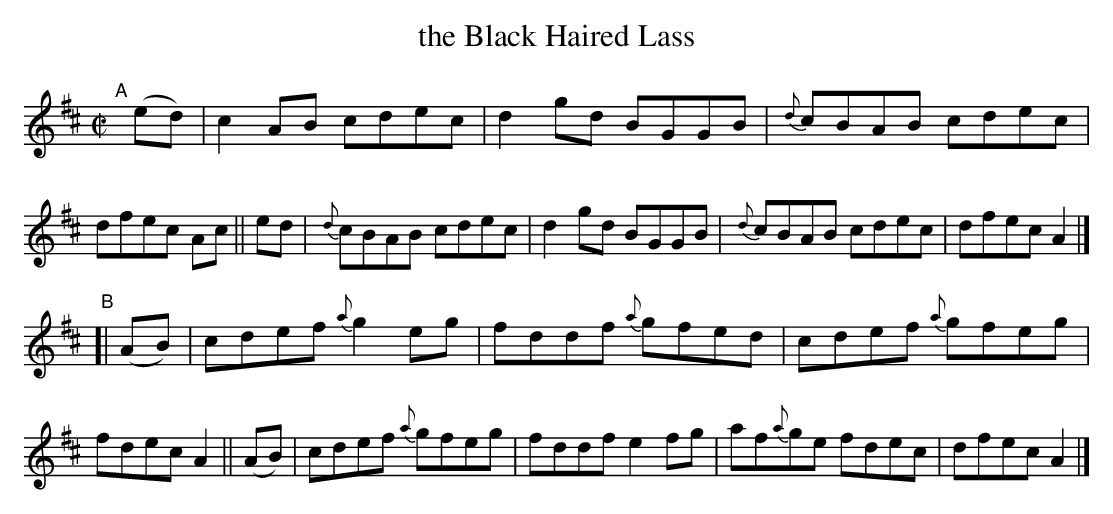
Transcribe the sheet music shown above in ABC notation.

X:1
T: the Black Haired Lass
M: C|
L: 1/8
K: Amix
"^A"\
[|](ed) |    c2AB cdec | d2gd BGGB | {d}cBAB cdec | dfec Ac \
||  ed  | {d}cBAB cdec | d2gd BGGB | {d}cBAB cdec | dfec A2 |]
"^B"\
[| (AB) | cdef {a}g2eg | fddf {a}gfed | cdef {a}gfeg | fdec A2 \
|| (AB) | cdef {a}gfeg | fddf    e2fg | af{a}ge fdec | dfec A2 |]
